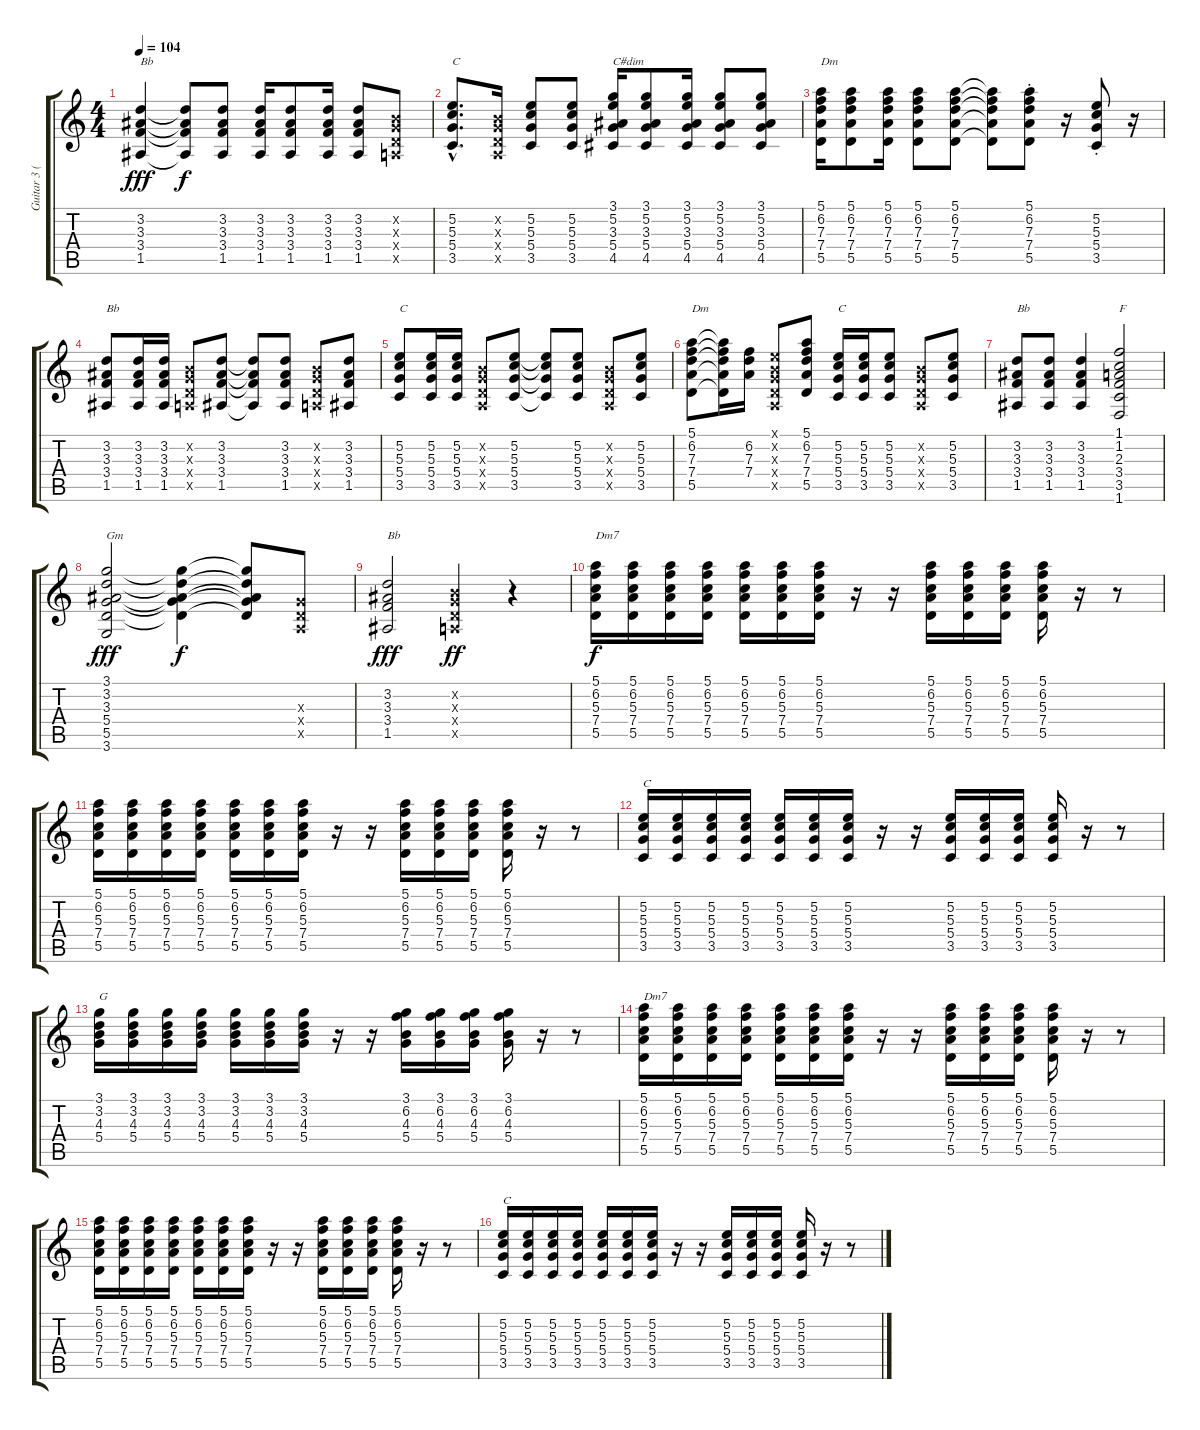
\track ("Guitar 3 (David Knopfler)" "Guitar 3 (") {instrument electricguitarjazz}
\staff {score tabs}
\tuning (E4 B3 G3 D3 A2 E2) {hide}
\ts (4 4)
\tempo 104
\clef g2
\ks c
(3.2 3.3 3.4 1.5).4{txt "Bb" dy fff} (3.2{t} 3.3{t} 3.4{t} 1.5{t}).8{dy f} (3.2 3.3 3.4 1.5).8 (3.2 3.3 3.4 1.5).16 (3.2 3.3 3.4 1.5).8 (3.2 3.3 3.4 1.5).16 (3.2 3.3 3.4 1.5).8 (0.2{x} 0.3{x} 0.4{x} 0.5{x}).8 |
(5.2{hac} 5.3{hac} 5.4{hac} 3.5{hac}).8{d txt "C"} (0.2{x} 0.3{x} 0.4{x} 0.5{x}).16 (5.2 5.3 5.4 3.5).8 (5.2 5.3 5.4 3.5).8 (3.1 5.2 3.3 5.4 4.5).16{txt "C#dim"} (3.1 5.2 3.3 5.4 4.5).8 (3.1 5.2 3.3 5.4 4.5).16 (3.1 5.2 3.3 5.4 4.5).8 (3.1 5.2 3.3 5.4 4.5).8 |
(5.1 6.2 7.3 7.4 5.5).16{txt "Dm"} (5.1 6.2 7.3 7.4 5.5).8 (5.1 6.2 7.3 7.4 5.5).16 (5.1 6.2 7.3 7.4 5.5).8 (5.1 6.2 7.3 7.4 5.5).8 (5.1{t} 6.2{t} 7.3{t} 7.4{t} 5.5{t}).8 (5.1{st} 6.2{st} 7.3{st} 7.4{st} 5.5{st}).8 r.16 (5.2{st} 5.3{st} 5.4{st} 3.5{st}).8 r.16 |
(3.2 3.3 3.4 1.5).8{txt "Bb"} (3.2 3.3 3.4 1.5).16 (3.2 3.3 3.4 1.5).16 (0.2{x} 0.3{x} 0.4{x} 0.5{x}).8 (3.2 3.3 3.4 1.5).8 (3.2{t} 3.3{t} 3.4{t} 1.5{t}).8 (3.2 3.3 3.4 1.5).8 (0.2{x} 0.3{x} 0.4{x} 0.5{x}).8 (3.2 3.3 3.4 1.5).8 |
(5.2 5.3 5.4 3.5).8{txt "C"} (5.2 5.3 5.4 3.5).16 (5.2 5.3 5.4 3.5).16 (0.2{x} 0.3{x} 0.4{x} 0.5{x}).8 (5.2 5.3 5.4 3.5).8 (5.2{t} 5.3{t} 5.4{t} 3.5{t}).8 (5.2 5.3 5.4 3.5).8 (0.2{x} 0.3{x} 0.4{x} 0.5{x}).8 (5.2 5.3 5.4 3.5).8 |
(5.1 6.2 7.3 7.4 5.5).8{txt "Dm"} (5.1{t} 6.2{t} 7.3{t} 7.4{t} 5.5{t}).16 (6.2 7.3 7.4).16 (0.1{x} 0.2{x} 0.3{x} 0.4{x} 0.5{x}).8 (5.1 6.2 7.3 7.4 5.5).8 (5.2 5.3 5.4 3.5).16{txt "C"} (5.2 5.3 5.4 3.5).16 (5.2 5.3 5.4 3.5).8 (0.2{x} 0.3{x} 0.4{x} 0.5{x}).8 (5.2 5.3 5.4 3.5).8 |
(3.2 3.3 3.4 1.5).8{txt "Bb"} (3.2 3.3 3.4 1.5).8 (3.2 3.3 3.4 1.5).4 (1.1 1.2 2.3 3.4 3.5 1.6).2{txt "F"} |
(3.1 3.2 3.3 5.4 5.5 3.6).2{txt "Gm" dy fff} (3.1{t} 3.2{t} 3.3{t} 5.4{t} 5.5{t}).4{dy f} (3.1{t} 3.2{t} 3.3{t} 5.4{t} 5.5{t}).8 (0.3{x} 0.4{x} 0.5{x}).8 |
(3.2 3.3 3.4 1.5).2{txt "Bb" dy fff} (0.2{x} 0.3{x} 0.4{x} 0.5{x}).4{dy ff} r.4 |
(5.1 6.2 5.3 7.4 5.5).16{txt "Dm7" dy f} (5.1 6.2 5.3 7.4 5.5).16 (5.1 6.2 5.3 7.4 5.5).16 (5.1 6.2 5.3 7.4 5.5).16 (5.1 6.2 5.3 7.4 5.5).16 (5.1 6.2 5.3 7.4 5.5).16 (5.1 6.2 5.3 7.4 5.5).16 r.16 r.16 (5.1 6.2 5.3 7.4 5.5).16 (5.1 6.2 5.3 7.4 5.5).16 (5.1 6.2 5.3 7.4 5.5).16 (5.1 6.2 5.3 7.4 5.5).16 r.16 r.8 |
(5.1 6.2 5.3 7.4 5.5).16 (5.1 6.2 5.3 7.4 5.5).16 (5.1 6.2 5.3 7.4 5.5).16 (5.1 6.2 5.3 7.4 5.5).16 (5.1 6.2 5.3 7.4 5.5).16 (5.1 6.2 5.3 7.4 5.5).16 (5.1 6.2 5.3 7.4 5.5).16 r.16 r.16 (5.1 6.2 5.3 7.4 5.5).16 (5.1 6.2 5.3 7.4 5.5).16 (5.1 6.2 5.3 7.4 5.5).16 (5.1 6.2 5.3 7.4 5.5).16 r.16 r.8 |
(5.2 5.3 5.4 3.5).16{txt "C"} (5.2 5.3 5.4 3.5).16 (5.2 5.3 5.4 3.5).16 (5.2 5.3 5.4 3.5).16 (5.2 5.3 5.4 3.5).16 (5.2 5.3 5.4 3.5).16 (5.2 5.3 5.4 3.5).16 r.16 r.16 (5.2 5.3 5.4 3.5).16 (5.2 5.3 5.4 3.5).16 (5.2 5.3 5.4 3.5).16 (5.2 5.3 5.4 3.5).16 r.16 r.8 |
(3.1 3.2 4.3 5.4).16{txt "G"} (3.1 3.2 4.3 5.4).16 (3.1 3.2 4.3 5.4).16 (3.1 3.2 4.3 5.4).16 (3.1 3.2 4.3 5.4).16 (3.1 3.2 4.3 5.4).16 (3.1 3.2 4.3 5.4).16 r.16 r.16 (3.1 6.2 4.3 5.4).16 (3.1 6.2 4.3 5.4).16 (3.1 6.2 4.3 5.4).16 (3.1 6.2 4.3 5.4).16 r.16 r.8 |
(5.1 6.2 5.3 7.4 5.5).16{txt "Dm7"} (5.1 6.2 5.3 7.4 5.5).16 (5.1 6.2 5.3 7.4 5.5).16 (5.1 6.2 5.3 7.4 5.5).16 (5.1 6.2 5.3 7.4 5.5).16 (5.1 6.2 5.3 7.4 5.5).16 (5.1 6.2 5.3 7.4 5.5).16 r.16 r.16 (5.1 6.2 5.3 7.4 5.5).16 (5.1 6.2 5.3 7.4 5.5).16 (5.1 6.2 5.3 7.4 5.5).16 (5.1 6.2 5.3 7.4 5.5).16 r.16 r.8 |
(5.1 6.2 5.3 7.4 5.5).16 (5.1 6.2 5.3 7.4 5.5).16 (5.1 6.2 5.3 7.4 5.5).16 (5.1 6.2 5.3 7.4 5.5).16 (5.1 6.2 5.3 7.4 5.5).16 (5.1 6.2 5.3 7.4 5.5).16 (5.1 6.2 5.3 7.4 5.5).16 r.16 r.16 (5.1 6.2 5.3 7.4 5.5).16 (5.1 6.2 5.3 7.4 5.5).16 (5.1 6.2 5.3 7.4 5.5).16 (5.1 6.2 5.3 7.4 5.5).16 r.16 r.8 |
(5.2 5.3 5.4 3.5).16{txt "C"} (5.2 5.3 5.4 3.5).16 (5.2 5.3 5.4 3.5).16 (5.2 5.3 5.4 3.5).16 (5.2 5.3 5.4 3.5).16 (5.2 5.3 5.4 3.5).16 (5.2 5.3 5.4 3.5).16 r.16 r.16 (5.2 5.3 5.4 3.5).16 (5.2 5.3 5.4 3.5).16 (5.2 5.3 5.4 3.5).16 (5.2 5.3 5.4 3.5).16 r.16 r.8
